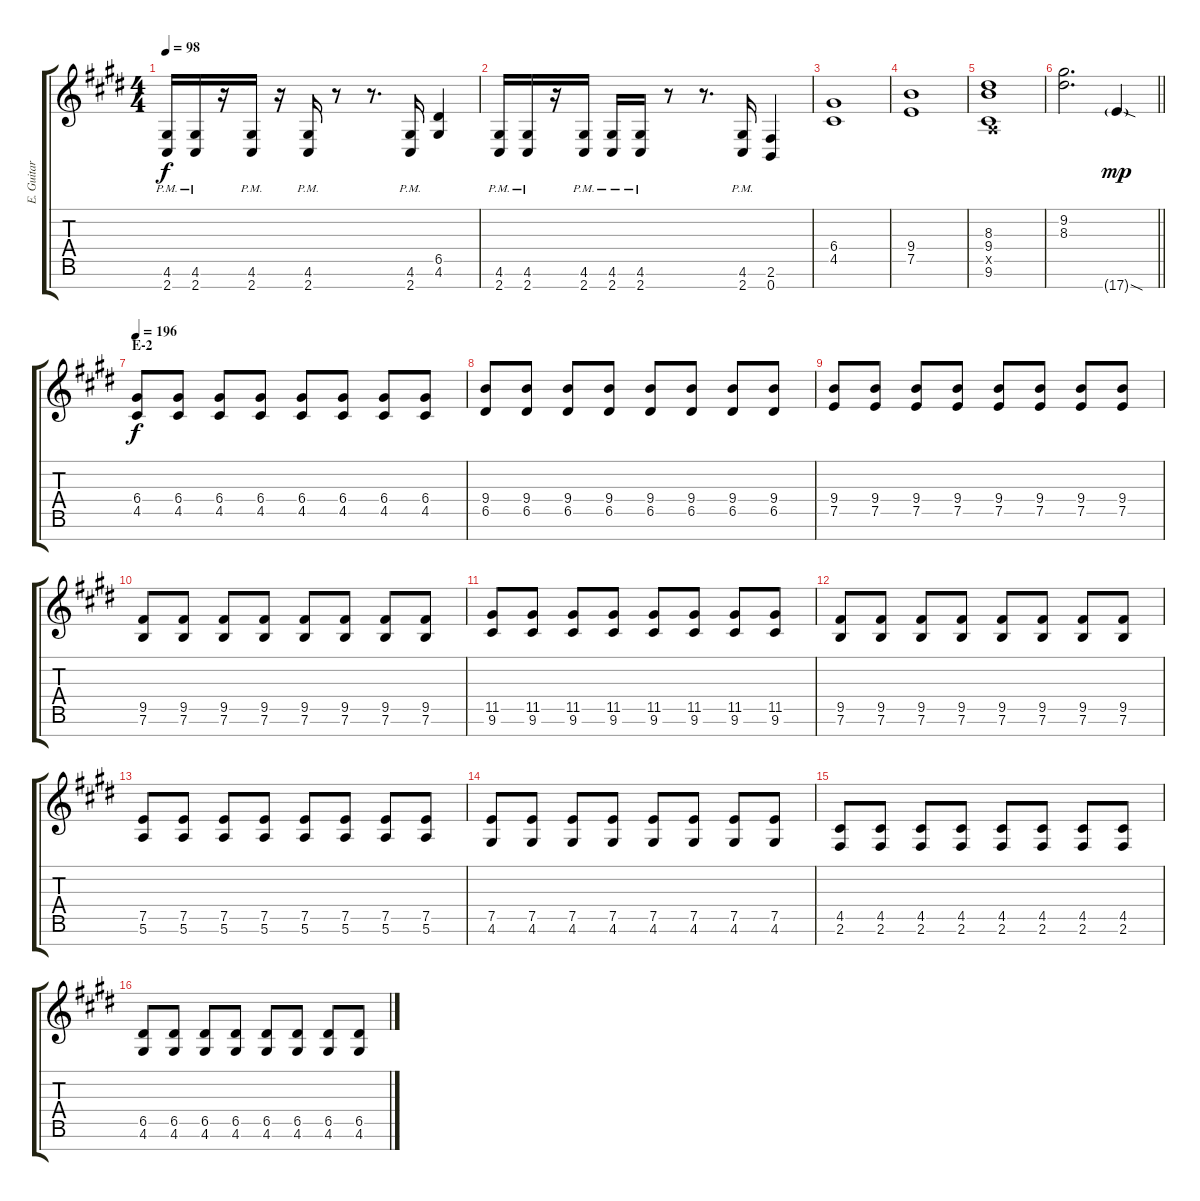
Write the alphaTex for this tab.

\track ("E. Guitar I" "E. Guitar ") {instrument overdrivenguitar}
\staff {score tabs}
\tuning (E4 B3 G3 D3 A2 E2 B1) {hide}
\ts (4 4)
\tempo 98
\clef g2
\ks e
(4.6{pm} 2.7{pm}).16{dy f} (4.6{pm} 2.7{pm}).16 r.16 (4.6{pm} 2.7{pm}).16 r.16 (4.6{pm} 2.7{pm}).16 r.8 r.8{d} (4.6{pm} 2.7{pm}).16 (6.5 4.6).4 |
(4.6{pm} 2.7{pm}).16 (4.6{pm} 2.7{pm}).16 r.16 (4.6{pm} 2.7{pm}).16 (4.6{pm} 2.7{pm}).16 (4.6{pm} 2.7{pm}).16 r.8 r.8{d} (4.6{pm} 2.7{pm}).16 (2.6 0.7).4 |
(6.4 4.5).1 |
(9.4 7.5).1 |
(8.3 9.4 0.5{x} 9.6).1 |
\barLineRight lightlight
(9.2 8.3).2{d} 17.7{sod g}.4{dy mp} |
\section ("" "E-2")
\tempo 196
(6.4 4.5).8{dy f} (6.4 4.5).8 (6.4 4.5).8 (6.4 4.5).8 (6.4 4.5).8 (6.4 4.5).8 (6.4 4.5).8 (6.4 4.5).8 |
(9.4 6.5).8 (9.4 6.5).8 (9.4 6.5).8 (9.4 6.5).8 (9.4 6.5).8 (9.4 6.5).8 (9.4 6.5).8 (9.4 6.5).8 |
(9.4 7.5).8 (9.4 7.5).8 (9.4 7.5).8 (9.4 7.5).8 (9.4 7.5).8 (9.4 7.5).8 (9.4 7.5).8 (9.4 7.5).8 |
(9.5 7.6).8 (9.5 7.6).8 (9.5 7.6).8 (9.5 7.6).8 (9.5 7.6).8 (9.5 7.6).8 (9.5 7.6).8 (9.5 7.6).8 |
(11.5 9.6).8 (11.5 9.6).8 (11.5 9.6).8 (11.5 9.6).8 (11.5 9.6).8 (11.5 9.6).8 (11.5 9.6).8 (11.5 9.6).8 |
(9.5 7.6).8 (9.5 7.6).8 (9.5 7.6).8 (9.5 7.6).8 (9.5 7.6).8 (9.5 7.6).8 (9.5 7.6).8 (9.5 7.6).8 |
(7.5 5.6).8 (7.5 5.6).8 (7.5 5.6).8 (7.5 5.6).8 (7.5 5.6).8 (7.5 5.6).8 (7.5 5.6).8 (7.5 5.6).8 |
(7.5 4.6).8 (7.5 4.6).8 (7.5 4.6).8 (7.5 4.6).8 (7.5 4.6).8 (7.5 4.6).8 (7.5 4.6).8 (7.5 4.6).8 |
(4.5 2.6).8 (4.5 2.6).8 (4.5 2.6).8 (4.5 2.6).8 (4.5 2.6).8 (4.5 2.6).8 (4.5 2.6).8 (4.5 2.6).8 |
(6.5 4.6).8 (6.5 4.6).8 (6.5 4.6).8 (6.5 4.6).8 (6.5 4.6).8 (6.5 4.6).8 (6.5 4.6).8 (6.5 4.6).8
